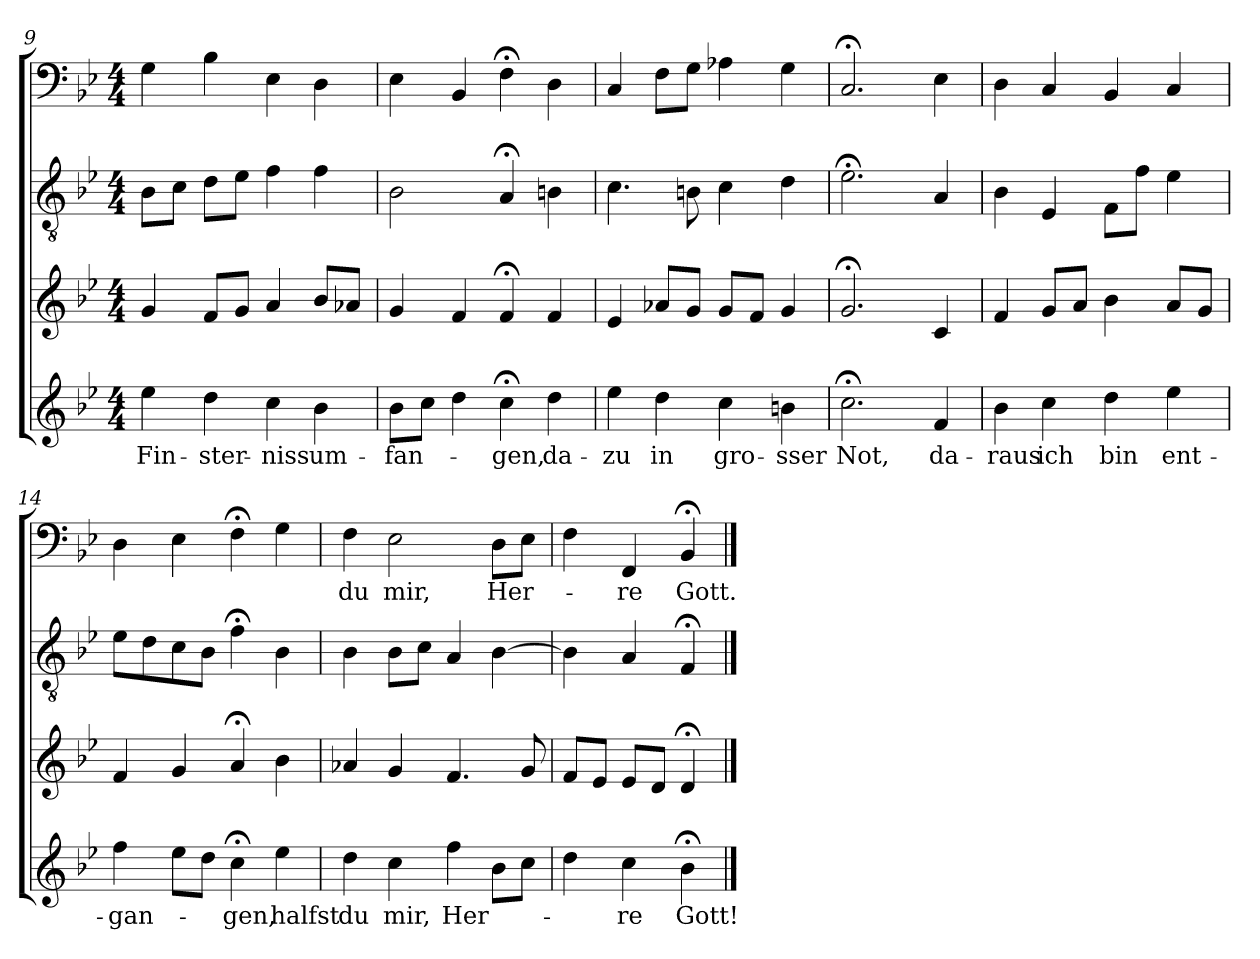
**kern	**text	**kern	**kern	**kern	**text
*part4	*part4	*part3	*part2	*part1	*part1
*staff4	*staff4	*staff3	*staff2	*staff1	*staff1
*clefG2	*	*clefG2	*clefGv2	*clefF4	*
*k[b-e-]	*	*k[b-e-]	*k[b-e-]	*k[b-e-]	*
*B-:	*	*B-:	*B-:	*B-:	*
*M4/4	*	*M4/4	*M4/4	*M4/4	*
=9	=9	=9	=9	=9	=9
4ee-	Fin-	4g	8B-L	4G	.
.	.	.	8cJ	.	.
4dd	-ster-	8fL	8dL	4B-	.
.	.	8gJ	8e-J	.	.
4cc	-niss	4a	4f	4E-	.
4b-	um-	8b-L	4f	4D	.
.	.	8a-XJ	.	.	.
=10	=10	=10	=10	=10	=10
8b-L	-fan-	4g	2B-	4E-	.
8ccJ	.	.	.	.	.
4dd	.	4f	.	4BB-	.
4cc;<	-gen,	4f;<	4A;<	4F;<	.
4dd	da-	4f	4Bn	4D	.
=11	=11	=11	=11	=11	=11
4ee-	-zu	4e-	4.c	4C	.
4dd	in	8a-XL	.	8FL	.
.	.	8gJ	8Bn	8GJ	.
4cc	gro-	8gL	4c	4A-X	.
.	.	8fJ	.	.	.
4bn	-sser	4g	4d	4G	.
=12	=12	=12	=12	=12	=12
2.cc;<	Not,	2.g;<	2.e-;<	2.C;<	.
4f	da-	4c	4A	4E-	.
=13	=13	=13	=13	=13	=13
4b-	-raus	4f	4B-	4D	.
4cc	ich	8gL	4E-	4C	.
.	.	8aJ	.	.	.
4dd	bin	4b-	8FL	4BB-	.
.	.	.	8fJ	.	.
4ee-	ent-	8aL	4e-	4C	.
.	.	8gJ	.	.	.
=14	=14	=14	=14	=14	=14
4ff	-gan-	4f	8e-L	4D	.
.	.	.	8d	.	.
8ee-L	.	4g	8c	4E-	.
8ddJ	.	.	8B-J	.	.
4cc;<	-gen,	4a;<	4f;<	4F;<	.
4ee-	halfst	4b-	4B-	4G	.
=15	=15	=15	=15	=15	=15
4dd	du	4a-X	4B-	4F	du
4cc	mir,	4g	8B-L	2E-	mir,
.	.	.	8cJ	.	.
4ff	Her-	4.f	4A	.	.
8b-L	.	.	[4B-	8DL	Her-
8ccJ	.	8g	.	8E-J	.
=16	=16	=16	=16	=16	=16
4dd	.	8fL	4B-]	4F	.
.	.	8e-J	.	.	.
4cc	-re	8e-L	4A	4FF	-re
.	.	8dJ	.	.	.
4b-;<	Gott!	4d;<	4F;<	4BB-;<	Gott.
==	==	==	==	==	==
*-	*-	*-	*-	*-	*-
